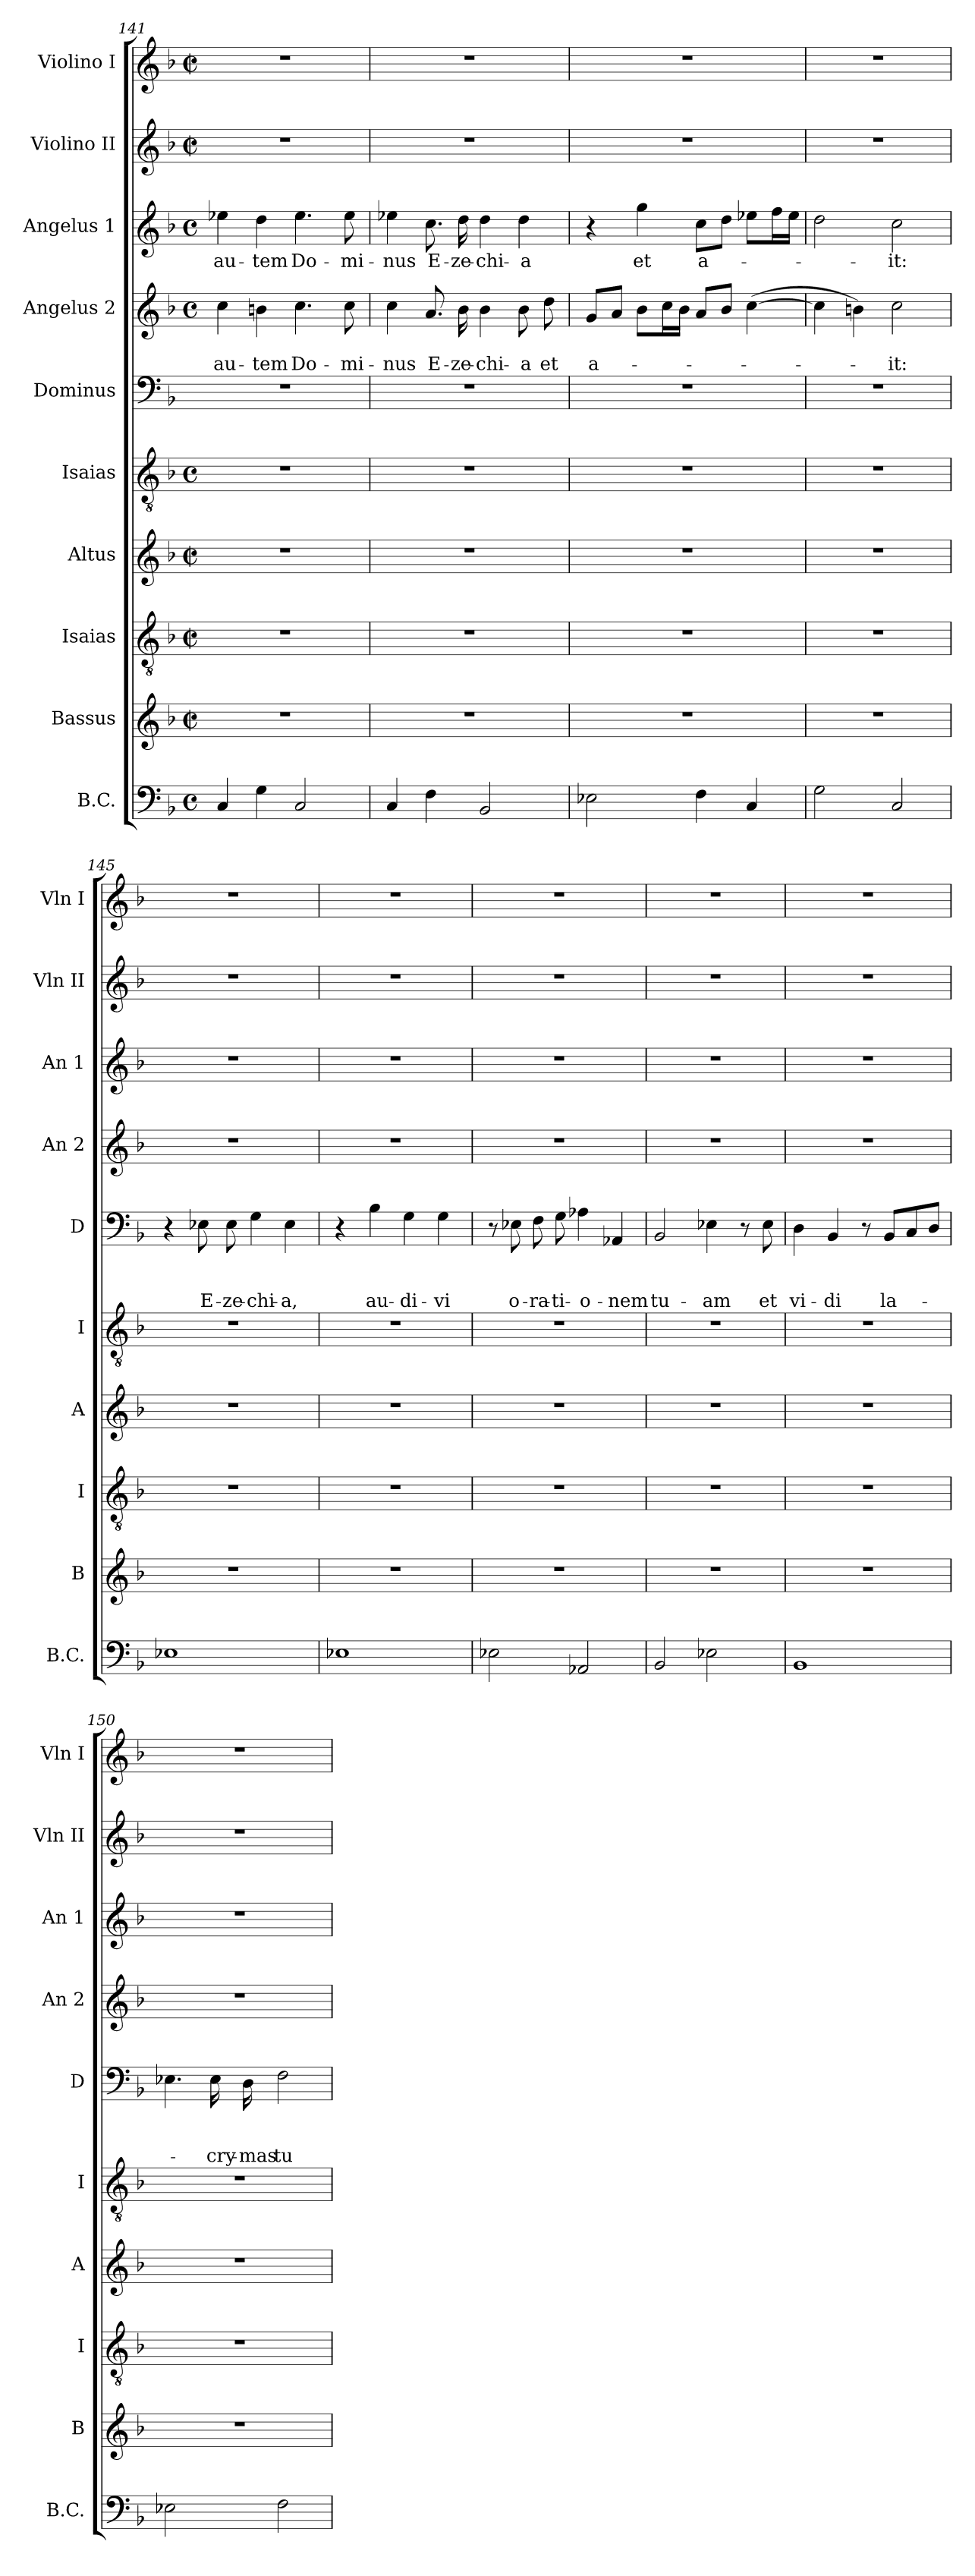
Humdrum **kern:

**kern	**kern	**kern	**kern	**kern	**kern	**text	**text	**text	**kern	**text	**text	**kern	**text	**kern	**kern
*part10	*part9	*part8	*part7	*part6	*part5	*part5	*part5	*part5	*part4	*part4	*part4	*part3	*part3	*part2	*part1
*staff10	*staff9	*staff8	*staff7	*staff6	*staff5	*staff5	*staff5	*staff5	*staff4	*staff4	*staff4	*staff3	*staff3	*staff2	*staff1
*I"B.C.	*I"Bassus	*I"Isaias	*I"Altus	*I"Isaias	*I"Dominus	*	*	*	*I"Angelus 2	*	*	*I"Angelus 1	*	*I"Violino II	*I"Violino I
*I'B.C.	*I'B	*I'I	*I'A	*I'I	*I'D	*	*	*	*I'An 2	*	*	*I'An 1	*	*I'Vln II	*I'Vln I
*clefF4	*clefG2	*clefGv2	*clefG2	*clefGv2	*clefF4	*	*	*	*clefG2	*	*	*clefG2	*	*clefG2	*clefG2
*k[b-]	*k[b-]	*k[b-]	*k[b-]	*k[b-]	*k[b-]	*	*	*	*k[b-]	*	*	*k[b-]	*	*k[b-]	*k[b-]
*F:	*F:	*F:	*F:	*F:	*F:	*	*	*	*F:	*	*	*F:	*	*F:	*F:
*M4/4	*M2/2	*M2/2	*M2/2	*M4/4	*	*	*	*	*M4/4	*	*	*M4/4	*	*M2/2	*M2/2
*met(c)	*met(c|)	*met(c|)	*met(c|)	*met(c)	*	*	*	*	*met(c)	*	*	*met(c)	*	*met(c|)	*met(c|)
=141	=141	=141	=141	=141	=141	=141	=141	=141	=141	=141	=141	=141	=141	=141	=141
!	!	!	!	!	!	!	!	!	!	!	!LO:LY:b	!	!LO:LY:b	!	!
4C/	1r	1r	1r	1r	1r	.	.	.	4cc\	.	au-	4ee-X\	au-	1r	1r
!	!	!	!	!	!	!	!	!	!	!	!LO:LY:b:rj	!	!LO:LY:b:rj	!	!
4G\	.	.	.	.	.	.	.	.	4bn\	.	-tem	4dd\	-tem	.	.
!	!	!	!	!	!	!	!	!	!	!	!LO:LY:b	!	!LO:LY:b	!	!
2C/	.	.	.	.	.	.	.	.	4.cc\	.	Do-	4.ee-\	Do-	.	.
!	!	!	!	!	!	!	!	!	!	!	!LO:LY:b:rj	!	!LO:LY:b:rj	!	!
.	.	.	.	.	.	.	.	.	8cc\	.	-mi-	8ee-\	-mi-	.	.
=142	=142	=142	=142	=142	=142	=142	=142	=142	=142	=142	=142	=142	=142	=142	=142
!	!	!	!	!	!	!	!	!	!	!	!LO:LY:b	!	!LO:LY:b	!	!
4C/	1r	1r	1r	1r	1r	.	.	.	4cc\	.	-nus	4ee-X\	-nus	1r	1r
!	!	!	!	!	!	!	!	!	!	!	!LO:LY:b	!	!LO:LY:b	!	!
4F\	.	.	.	.	.	.	.	.	8.a/	.	E-	8.cc\	E-	.	.
!	!	!	!	!	!	!	!	!	!	!	!LO:LY:b	!	!LO:LY:b	!	!
.	.	.	.	.	.	.	.	.	16b-\	.	-ze-	16dd\	-ze-	.	.
!	!	!	!	!	!	!	!	!	!	!	!LO:LY:b:rj	!	!LO:LY:b:rj	!	!
2BB-/	.	.	.	.	.	.	.	.	4b-\	.	-chi-	4dd\	-chi-	.	.
!	!	!	!	!	!	!	!	!	!	!	!LO:LY:b:rj	!	!LO:LY:b:rj	!	!
.	.	.	.	.	.	.	.	.	8b-\	.	-a	4dd\	-a	.	.
!	!	!	!	!	!	!	!	!	!	!	!LO:LY:b	!	!	!	!
.	.	.	.	.	.	.	.	.	8dd\	.	et	.	.	.	.
=143	=143	=143	=143	=143	=143	=143	=143	=143	=143	=143	=143	=143	=143	=143	=143
!	!	!	!	!	!	!	!	!	!	!	!LO:LY:b	!	!	!	!
2E-X\	1r	1r	1r	1r	1r	.	.	.	8g/L	.	a-	4r	.	1r	1r
.	.	.	.	.	.	.	.	.	8a/J	.	.	.	.	.	.
!	!	!	!	!	!	!	!	!	!	!	!	!	!LO:LY:b	!	!
.	.	.	.	.	.	.	.	.	8b-\L	.	.	4gg\	et	.	.
.	.	.	.	.	.	.	.	.	16cc\L	.	.	.	.	.	.
.	.	.	.	.	.	.	.	.	16b-\JJ	.	.	.	.	.	.
!	!	!	!	!	!	!	!	!	!	!	!	!	!LO:LY:b	!	!
4F\	.	.	.	.	.	.	.	.	8a/L	.	.	8cc\L	a-	.	.
.	.	.	.	.	.	.	.	.	8b-/J	.	.	8dd\J	.	.	.
4C/	.	.	.	.	.	.	.	.	(>[>4cc\	.	.	8ee-X\L	.	.	.
.	.	.	.	.	.	.	.	.	.	.	.	16ff\L	.	.	.
.	.	.	.	.	.	.	.	.	.	.	.	16ee-\JJ	.	.	.
=144	=144	=144	=144	=144	=144	=144	=144	=144	=144	=144	=144	=144	=144	=144	=144
2G\	1r	1r	1r	1r	1r	.	.	.	4cc\]	.	.	2dd\	.	1r	1r
.	.	.	.	.	.	.	.	.	4bn\)	.	.	.	.	.	.
!	!	!	!	!	!	!	!	!	!	!	!LO:LY:b	!	!LO:LY:b	!	!
2C/	.	.	.	.	.	.	.	.	2cc\	.	-it:	2cc\	-it:	.	.
!!LO:LB:g=z
=145	=145	=145	=145	=145	=145	=145	=145	=145	=145	=145	=145	=145	=145	=145	=145
1E-X	1r	1r	1r	1r	4r	.	.	.	1r	.	.	1r	.	1r	1r
!	!	!	!	!	!	!	!	!LO:LY:b	!	!	!	!	!	!	!
.	.	.	.	.	8E-X\	.	.	E-	.	.	.	.	.	.	.
!	!	!	!	!	!	!	!	!LO:LY:b	!	!	!	!	!	!	!
.	.	.	.	.	8E-\	.	.	-ze-	.	.	.	.	.	.	.
!	!	!	!	!	!	!	!	!LO:LY:b	!	!	!	!	!	!	!
.	.	.	.	.	4G\	.	.	-chi-	.	.	.	.	.	.	.
!	!	!	!	!	!	!	!	!LO:LY:b	!	!	!	!	!	!	!
.	.	.	.	.	4E-\	.	.	-a,	.	.	.	.	.	.	.
=146	=146	=146	=146	=146	=146	=146	=146	=146	=146	=146	=146	=146	=146	=146	=146
1E-X	1r	1r	1r	1r	4r	.	.	.	1r	.	.	1r	.	1r	1r
!	!	!	!	!	!	!	!	!LO:LY:b	!	!	!	!	!	!	!
.	.	.	.	.	4B-\	.	.	au-	.	.	.	.	.	.	.
!	!	!	!	!	!	!	!	!LO:LY:b	!	!	!	!	!	!	!
.	.	.	.	.	4G\	.	.	-di-	.	.	.	.	.	.	.
!	!	!	!	!	!	!	!	!LO:LY:b	!	!	!	!	!	!	!
.	.	.	.	.	4G\	.	.	-vi	.	.	.	.	.	.	.
=147	=147	=147	=147	=147	=147	=147	=147	=147	=147	=147	=147	=147	=147	=147	=147
2E-X\	1r	1r	1r	1r	8r	.	.	.	1r	.	.	1r	.	1r	1r
!	!	!	!	!	!	!	!	!LO:LY:b	!	!	!	!	!	!	!
.	.	.	.	.	8E-X\	.	.	o-	.	.	.	.	.	.	.
!	!	!	!	!	!	!	!	!LO:LY:b	!	!	!	!	!	!	!
.	.	.	.	.	8F\	.	.	-ra-	.	.	.	.	.	.	.
!	!	!	!	!	!	!	!	!LO:LY:b	!	!	!	!	!	!	!
.	.	.	.	.	8G\	.	.	-ti-	.	.	.	.	.	.	.
!	!	!	!	!	!	!	!	!LO:LY:b	!	!	!	!	!	!	!
2AA-X/	.	.	.	.	4A-X\	.	.	-o-	.	.	.	.	.	.	.
!	!	!	!	!	!	!	!	!LO:LY:b	!	!	!	!	!	!	!
.	.	.	.	.	4AA-X/	.	.	-nem	.	.	.	.	.	.	.
=148	=148	=148	=148	=148	=148	=148	=148	=148	=148	=148	=148	=148	=148	=148	=148
!	!	!	!	!	!	!	!	!LO:LY:b	!	!	!	!	!	!	!
2BB-/	1r	1r	1r	1r	2BB-/	.	.	tu-	1r	.	.	1r	.	1r	1r
!	!	!	!	!	!	!	!	!LO:LY:b	!	!	!	!	!	!	!
2E-X\	.	.	.	.	4E-X\	.	.	-am	.	.	.	.	.	.	.
.	.	.	.	.	8r	.	.	.	.	.	.	.	.	.	.
!	!	!	!	!	!	!	!	!LO:LY:b	!	!	!	!	!	!	!
.	.	.	.	.	8E-\	.	.	et	.	.	.	.	.	.	.
=149	=149	=149	=149	=149	=149	=149	=149	=149	=149	=149	=149	=149	=149	=149	=149
!	!	!	!	!	!	!	!	!LO:LY:b	!	!	!	!	!	!	!
1BB-	1r	1r	1r	1r	4D\	.	.	vi-	1r	.	.	1r	.	1r	1r
!	!	!	!	!	!	!	!	!LO:LY:b	!	!	!	!	!	!	!
.	.	.	.	.	4BB-/	.	.	-di	.	.	.	.	.	.	.
.	.	.	.	.	8r	.	.	.	.	.	.	.	.	.	.
!	!	!	!	!	!	!	!	!LO:LY:b	!	!	!	!	!	!	!
.	.	.	.	.	8BB-/L	.	.	la-	.	.	.	.	.	.	.
.	.	.	.	.	8C/	.	.	.	.	.	.	.	.	.	.
.	.	.	.	.	8D/J	.	.	.	.	.	.	.	.	.	.
!!LO:LB:g=z
=150	=150	=150	=150	=150	=150	=150	=150	=150	=150	=150	=150	=150	=150	=150	=150
2E-X\	1r	1r	1r	1r	4.E-X\	.	.	.	1r	.	.	1r	.	1r	1r
!	!	!	!	!	!	!	!	!LO:LY:b	!	!	!	!	!	!	!
.	.	.	.	.	16E-\	.	.	-cry-	.	.	.	.	.	.	.
!	!	!	!	!	!	!	!	!LO:LY:b	!	!	!	!	!	!	!
.	.	.	.	.	16D\	.	.	-mas	.	.	.	.	.	.	.
!	!	!	!	!	!	!	!	!LO:LY:b	!	!	!	!	!	!	!
2F\	.	.	.	.	2F\	.	.	tu-	.	.	.	.	.	.	.
=	=	=	=	=	=	=	=	=	=	=	=	=	=	=	=
*-	*-	*-	*-	*-	*-	*-	*-	*-	*-	*-	*-	*-	*-	*-	*-
